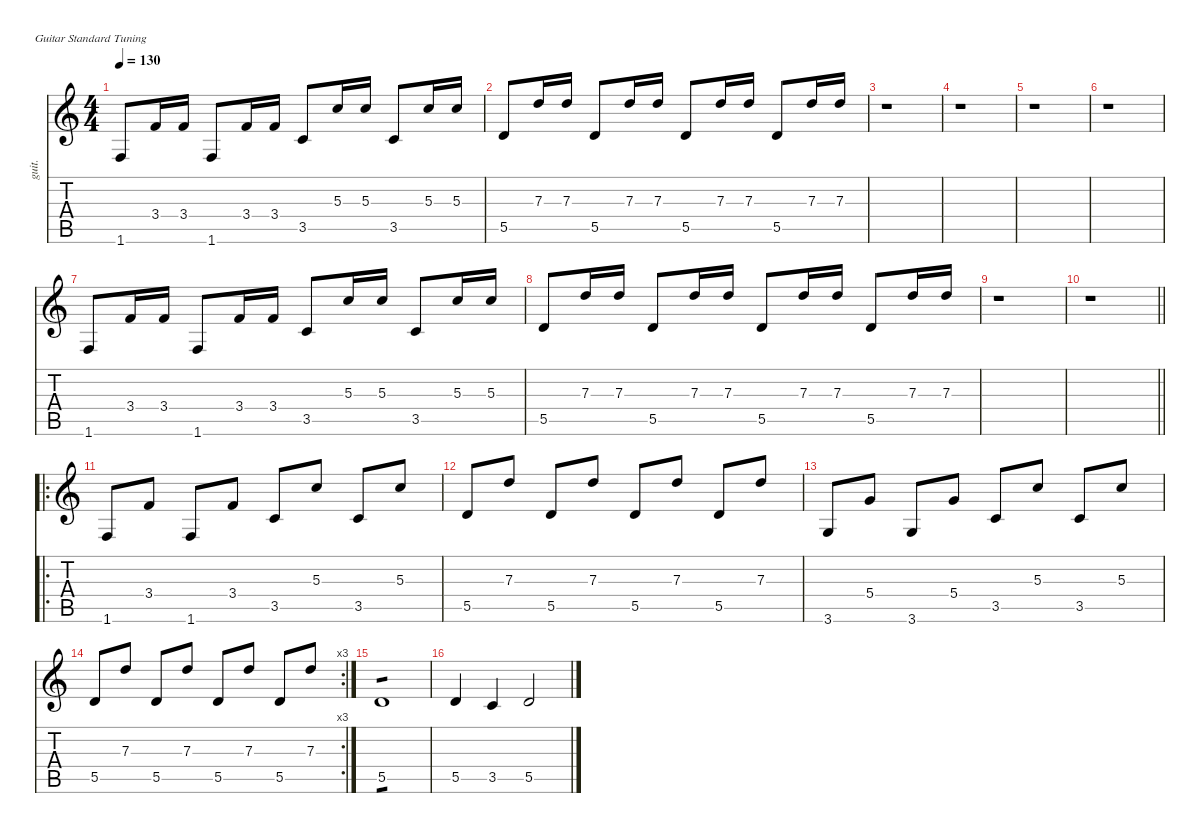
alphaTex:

\defaultSystemsLayout 4
\hideDynamics
\bracketExtendMode nobrackets
\otherSystemsTrackNameOrientation horizontal
\track ("Clean Guitar" "guit.") {defaultSystemsLayout 8 instrument electricguitarclean}
\staff {score tabs}
\tuning (E4 B3 G3 D3 A2 E2)
\ts (4 4)
\tempo 130
\clef g2
\ks c
1.6.8{dy mf beam Up} 3.4.16{beam Up} 3.4.16{beam Up} 1.6.8{beam Up} 3.4.16{beam Up} 3.4.16{beam Up} 3.5.8{beam Up} 5.3.16{beam Up} 5.3.16{beam Up} 3.5.8{beam Up} 5.3.16{beam Up} 5.3.16{beam Up} |
5.5.8{beam Up} 7.3.16{beam Up} 7.3.16{beam Up} 5.5.8{beam Up} 7.3.16{beam Up} 7.3.16{beam Up} 5.5.8{beam Up} 7.3.16{beam Up} 7.3.16{beam Up} 5.5.8{beam Up} 7.3.16{beam Up} 7.3.16{beam Up} |
r.1{beam Down} |
r.1{beam Down} |
r.1{beam Down} |
r.1{beam Down} |
1.6.8{beam Up} 3.4.16{beam Up} 3.4.16{beam Up} 1.6.8{beam Up} 3.4.16{beam Up} 3.4.16{beam Up} 3.5.8{beam Up} 5.3.16{beam Up} 5.3.16{beam Up} 3.5.8{beam Up} 5.3.16{beam Up} 5.3.16{beam Up} |
5.5.8{beam Up} 7.3.16{beam Up} 7.3.16{beam Up} 5.5.8{beam Up} 7.3.16{beam Up} 7.3.16{beam Up} 5.5.8{beam Up} 7.3.16{beam Up} 7.3.16{beam Up} 5.5.8{beam Up} 7.3.16{beam Up} 7.3.16{beam Up} |
r.1{beam Down} |
\barLineRight lightlight
r.1{beam Down} |
\ro
1.6.8{beam Up} 3.4.8{beam Up} 1.6.8{beam Up} 3.4.8{beam Up} 3.5.8{beam Up} 5.3.8{beam Up} 3.5.8{beam Up} 5.3.8{beam Up} |
5.5.8{beam Up} 7.3.8{beam Up} 5.5.8{beam Up} 7.3.8{beam Up} 5.5.8{beam Up} 7.3.8{beam Up} 5.5.8{beam Up} 7.3.8{beam Up} |
3.6.8{beam Up} 5.4.8{beam Up} 3.6.8{beam Up} 5.4.8{beam Up} 3.5.8{beam Up} 5.3.8{beam Up} 3.5.8{beam Up} 5.3.8{beam Up} |
\rc 3
5.5.8{beam Up} 7.3.8{beam Up} 5.5.8{beam Up} 7.3.8{beam Up} 5.5.8{beam Up} 7.3.8{beam Up} 5.5.8{beam Up} 7.3.8{beam Up} |
5.5.1{tp 1 dy f beam Up} |
5.5.4{beam Up} 3.5.4{beam Up} 5.5.2{beam Up}
